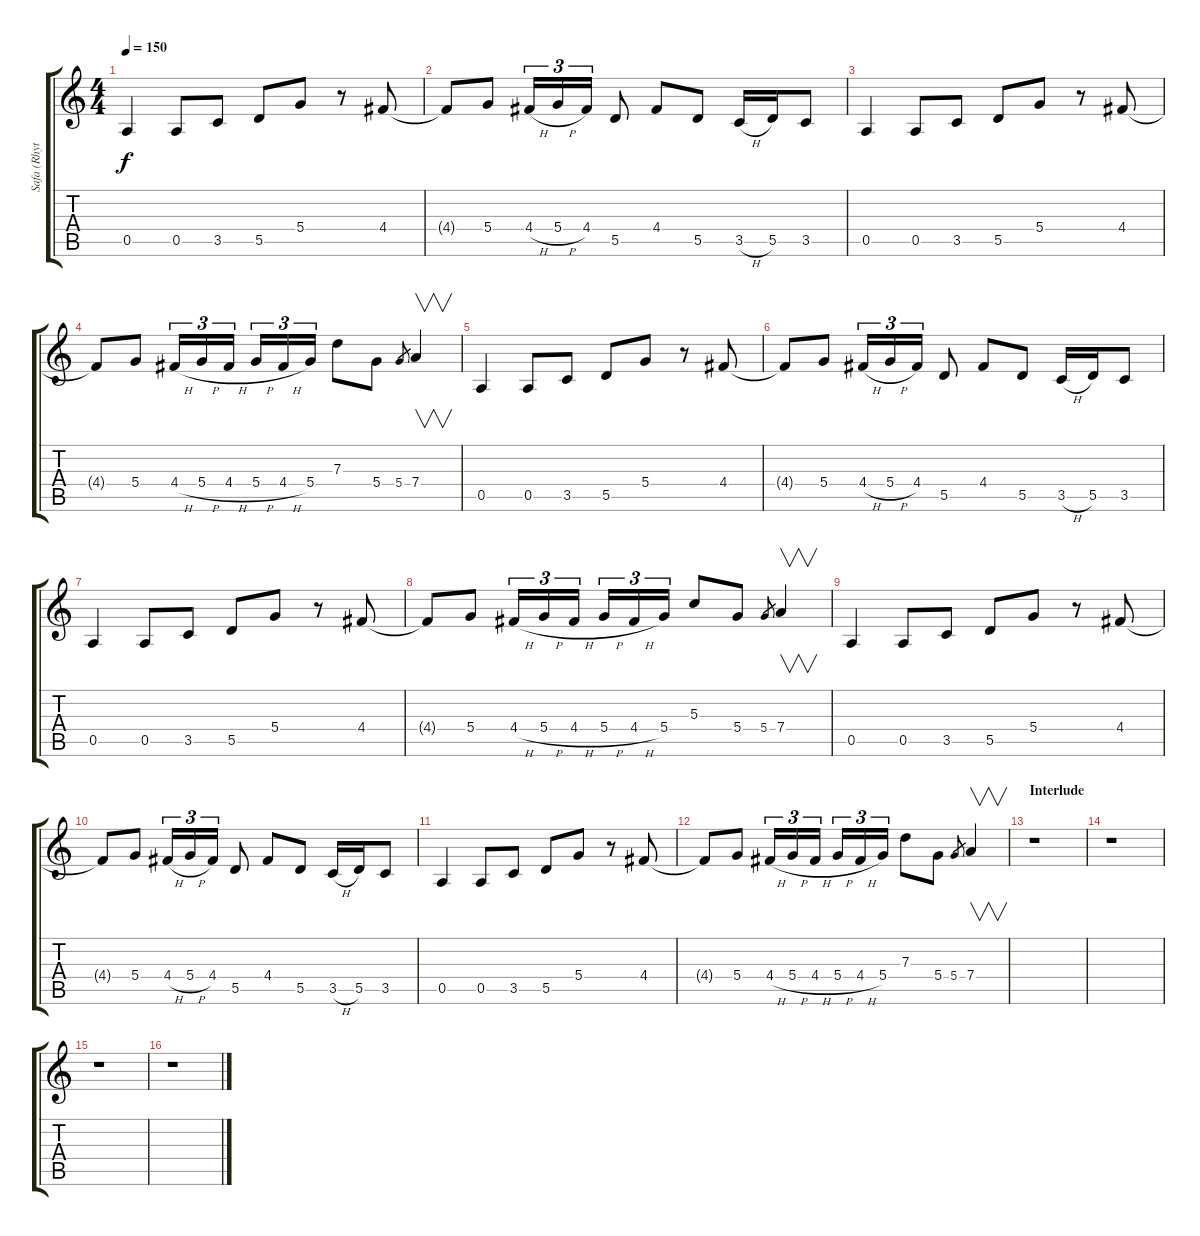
\track ("Safa (Rhythm)" "Safa (Rhyt") {instrument distortionguitar}
\staff {score tabs}
\tuning (E4 B3 G3 D3 A2 E2) {hide}
\ts (4 4)
\tempo 150
\clef g2
\ks c
0.5.4{dy f} 0.5.8 3.5.8 5.5.8 5.4.8 r.8 4.4.8 |
4.4{t}.8 5.4.8 4.4{h}.16{tu (3 2)} 5.4{h}.16{tu (3 2)} 4.4.16{tu (3 2)} 5.5.8 4.4.8 5.5.8 3.5{h}.16 5.5.16 3.5.8 |
0.5.4 0.5.8 3.5.8 5.5.8 5.4.8 r.8 4.4.8 |
4.4{t}.8 5.4.8 4.4{h}.16{tu (3 2)} 5.4{h}.16{tu (3 2)} 4.4{h}.16{tu (3 2)} 5.4{h}.16{tu (3 2)} 4.4{h}.16{tu (3 2)} 5.4.16{tu (3 2)} 7.3.8 5.4.8 5.4.8{gr} 7.4.4{v} |
0.5.4 0.5.8 3.5.8 5.5.8 5.4.8 r.8 4.4.8 |
4.4{t}.8 5.4.8 4.4{h}.16{tu (3 2)} 5.4{h}.16{tu (3 2)} 4.4.16{tu (3 2)} 5.5.8 4.4.8 5.5.8 3.5{h}.16 5.5.16 3.5.8 |
0.5.4 0.5.8 3.5.8 5.5.8 5.4.8 r.8 4.4.8 |
4.4{t}.8 5.4.8 4.4{h}.16{tu (3 2)} 5.4{h}.16{tu (3 2)} 4.4{h}.16{tu (3 2)} 5.4{h}.16{tu (3 2)} 4.4{h}.16{tu (3 2)} 5.4.16{tu (3 2)} 5.3.8 5.4.8 5.4.8{gr} 7.4.4{v} |
0.5.4 0.5.8 3.5.8 5.5.8 5.4.8 r.8 4.4.8 |
4.4{t}.8 5.4.8 4.4{h}.16{tu (3 2)} 5.4{h}.16{tu (3 2)} 4.4.16{tu (3 2)} 5.5.8 4.4.8 5.5.8 3.5{h}.16 5.5.16 3.5.8 |
0.5.4 0.5.8 3.5.8 5.5.8 5.4.8 r.8 4.4.8 |
4.4{t}.8 5.4.8 4.4{h}.16{tu (3 2)} 5.4{h}.16{tu (3 2)} 4.4{h}.16{tu (3 2)} 5.4{h}.16{tu (3 2)} 4.4{h}.16{tu (3 2)} 5.4.16{tu (3 2)} 7.3.8 5.4.8 5.4.8{gr} 7.4.4{v} |
\section ("" "Interlude")
r.1 |
r.1 |
r.1 |
r.1
